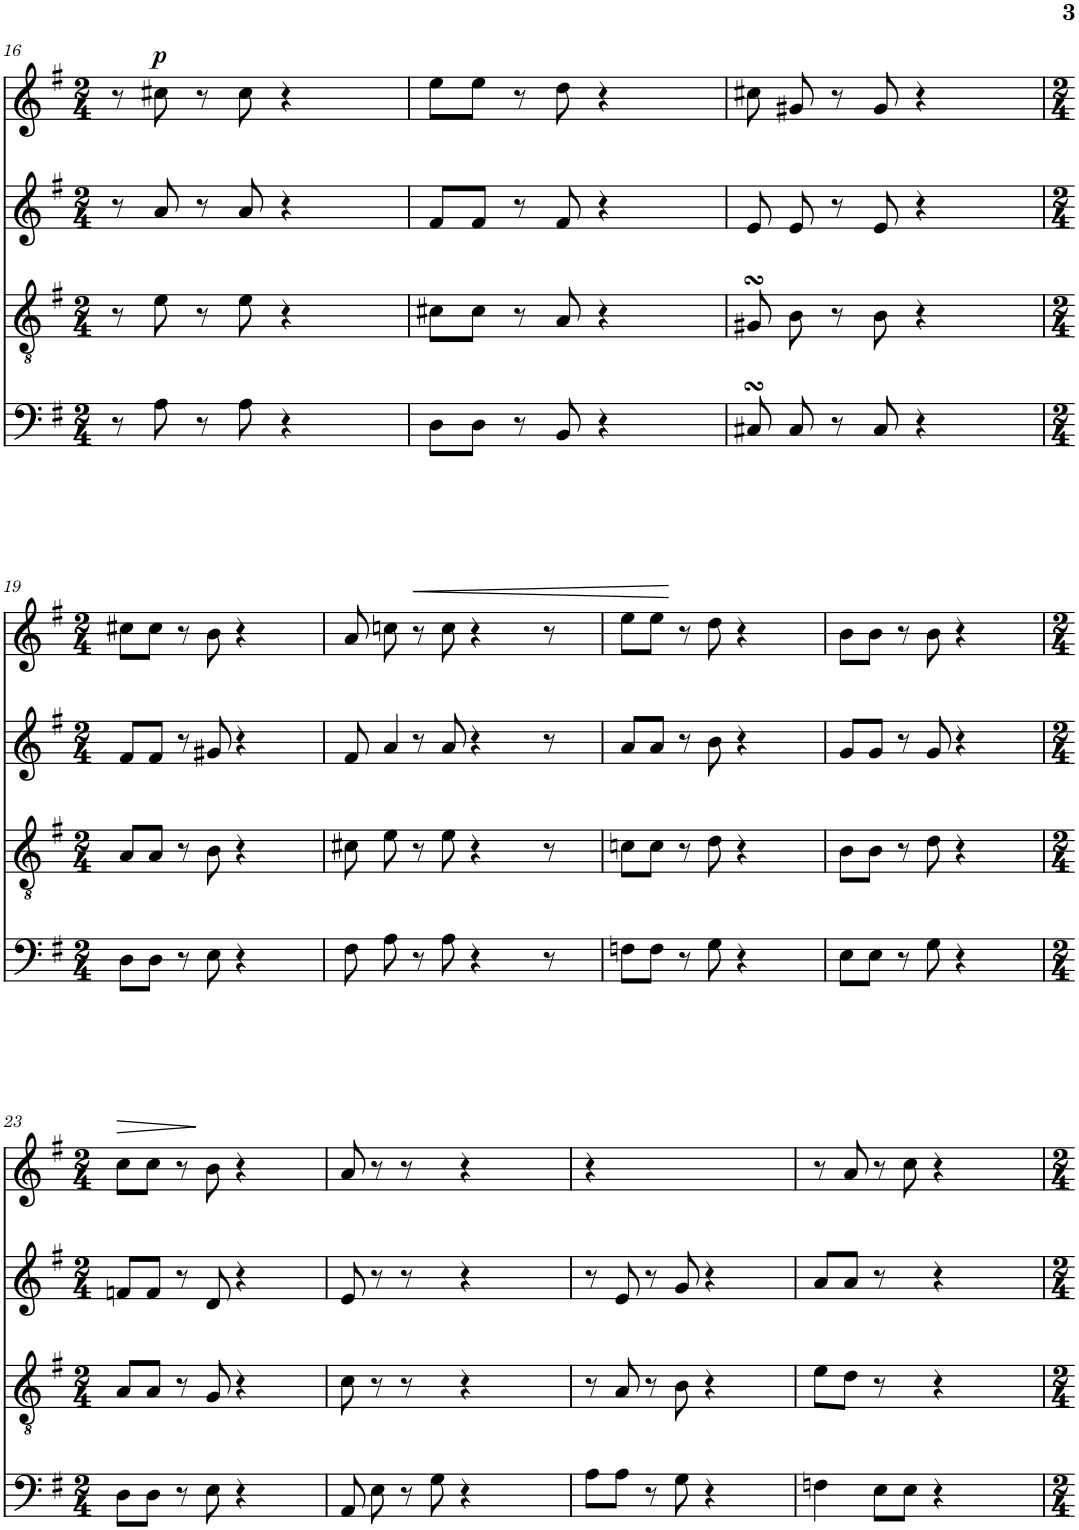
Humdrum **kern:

**kern	**kern	**kern	**kern	**dynam
*part4	*part3	*part2	*part1	*part1
*staff4	*staff3	*staff2	*staff1	*staff1
*I"Voice	*I"Voice	*I"Voice	*I"Voice	*
*I'V	*I'V	*I'V	*I'V	*
!!LO:PB:g=z
*clefF4	*clefGv2	*clefG2	*clefG2	*
*k[f#]	*k[f#]	*k[f#]	*k[f#]	*
*M2/4	*M2/4	*M2/4	*M2/4	*
=16	=16	=16	=16	=16
*	*	*	*^	*
8r	8r	8r	8r	16ryy	.
!	!	!	!	!	!LO:DY:a
.	.	.	.	2..ryy	p
8A\	8e\	8a/	8cc#X\	.	.
8r	8r	8r	8r	.	.
8A\	8e\	8a/	8cc#\	.	.
4r	4r	4r	4r	.	.
8.ryy	8.ryy	8.ryy	8.ryy	.	.
*	*	*	*v	*v	*
=17	=17	=17	=17	=17
8D\L	8c#X\L	8f#/L	8ee\L	.
8D\J	8c#\J	8f#/J	8ee\J	.
8r	8r	8r	8r	.
8BB/	8A/	8f#/	8dd\	.
4r	4r	4r	4r	.
8.ryy	8.ryy	8.ryy	8.ryy	.
=18	=18	=18	=18	=18
8C#XsSsS/	8G#XsSsS/	8e/	8cc#X\	.
8C#/	8B\	8e/	8g#X/	.
8r	8r	8r	8r	.
8C#/	8B\	8e/	8g#/	.
4r	4r	4r	4r	.
8.ryy	8.ryy	8.ryy	8.ryy	.
!!LO:LB:g=z
=19	=19	=19	=19	=19
*M2/4	*M2/4	*M2/4	*M2/4	*
8D\L	8A/L	8f#/L	8cc#X\L	.
8D\J	8A/J	8f#/J	8cc#\J	.
8r	8r	8r	8r	.
8E\	8B\	8g#X/	8b\	.
4r	4r	4r	4r	.
8.ryy	8.ryy	8.ryy	8.ryy	.
=20	=20	=20	=20	=20
8F#\	8c#X\	8f#/	8a/	.
8A\	8e\	4a/	8ccn\	.
!	!	!	!	!LO:HP:b
8r	8r	.	8r	<
8A\	8e\	8r	8cc\	.
4r	4r	8a/	4r	.
.	.	4r	.	.
8.ryy	8.ryy	.	8.ryy	.
.	.	8ryy	.	.
8r	8r	.	8r	.
.	.	8r	.	.
16ryy	16ryy	.	16ryy	.
=21	=21	=21	=21	=21
8Fn\L	8cn\L	8a/L	8ee\L	.
16ryy	16ryy	8ryy	16ryy	[
8F\J	8c\J	.	8ee\J	.
.	.	8a/J	.	.
8r	8r	.	8r	.
.	.	8r	.	.
8G\	8d\	.	8dd\	.
.	.	8b\	.	.
4r	4r	.	4r	.
.	.	4r	.	.
8.ryy	8.ryy	.	8.ryy	.
.	.	8.ryy	.	.
16ryy	16ryy	.	16ryy	.
=22	=22	=22	=22	=22
8E\L	8B\L	8g/L	8b\L	.
8E\J	8B\J	8g/J	8b\J	.
8r	8r	8r	8r	.
8G\	8d\	8g/	8b\	.
4r	4r	4r	4r	.
8.ryy	8.ryy	8.ryy	8.ryy	.
!!LO:LB:g=z
=23	=23	=23	=23	=23
*M2/4	*M2/4	*M2/4	*M2/4	*
!	!	!	!	!LO:HP:b
8D\L	8A/L	8fn/L	8cc\L	>
8D\J	8A/J	8f/J	8cc\J	.
8r	8r	8r	8r	]
8E\	8G/	8d/	8b\	.
4r	4r	4r	4r	.
8.ryy	8.ryy	8.ryy	8.ryy	.
=24	=24	=24	=24	=24
8AA/	8c\	8e/	8a/	.
8E\	8r	8r	8r	.
8r	8r	8r	8r	.
8G\	4r	4r	4r	.
4r	.	.	.	.
.	8ryy	8ryy	8ryy	.
8.ryy	8.ryy	8.ryy	8.ryy	.
=25	=25	=25	=25	=25
8A\L	8r	8r	4r	.
8A\J	8A/	8e/	.	.
8r	8r	8r	4ryy	.
8G\	8B\	8g/	.	.
4r	4r	4r	4..ryy	.
8.ryy	8.ryy	8.ryy	.	.
=26	=26	=26	=26	=26
4Fn\	8e\L	8a/L	8r	.
.	8d\J	8a/J	8a/	.
8E\L	8r	8r	8r	.
8E\J	4r	4r	8cc\	.
4r	.	.	4r	.
.	8ryy	8ryy	.	.
8.ryy	8.ryy	8.ryy	8.ryy	.
=	=	=	=	=
*-	*-	*-	*-	*-
